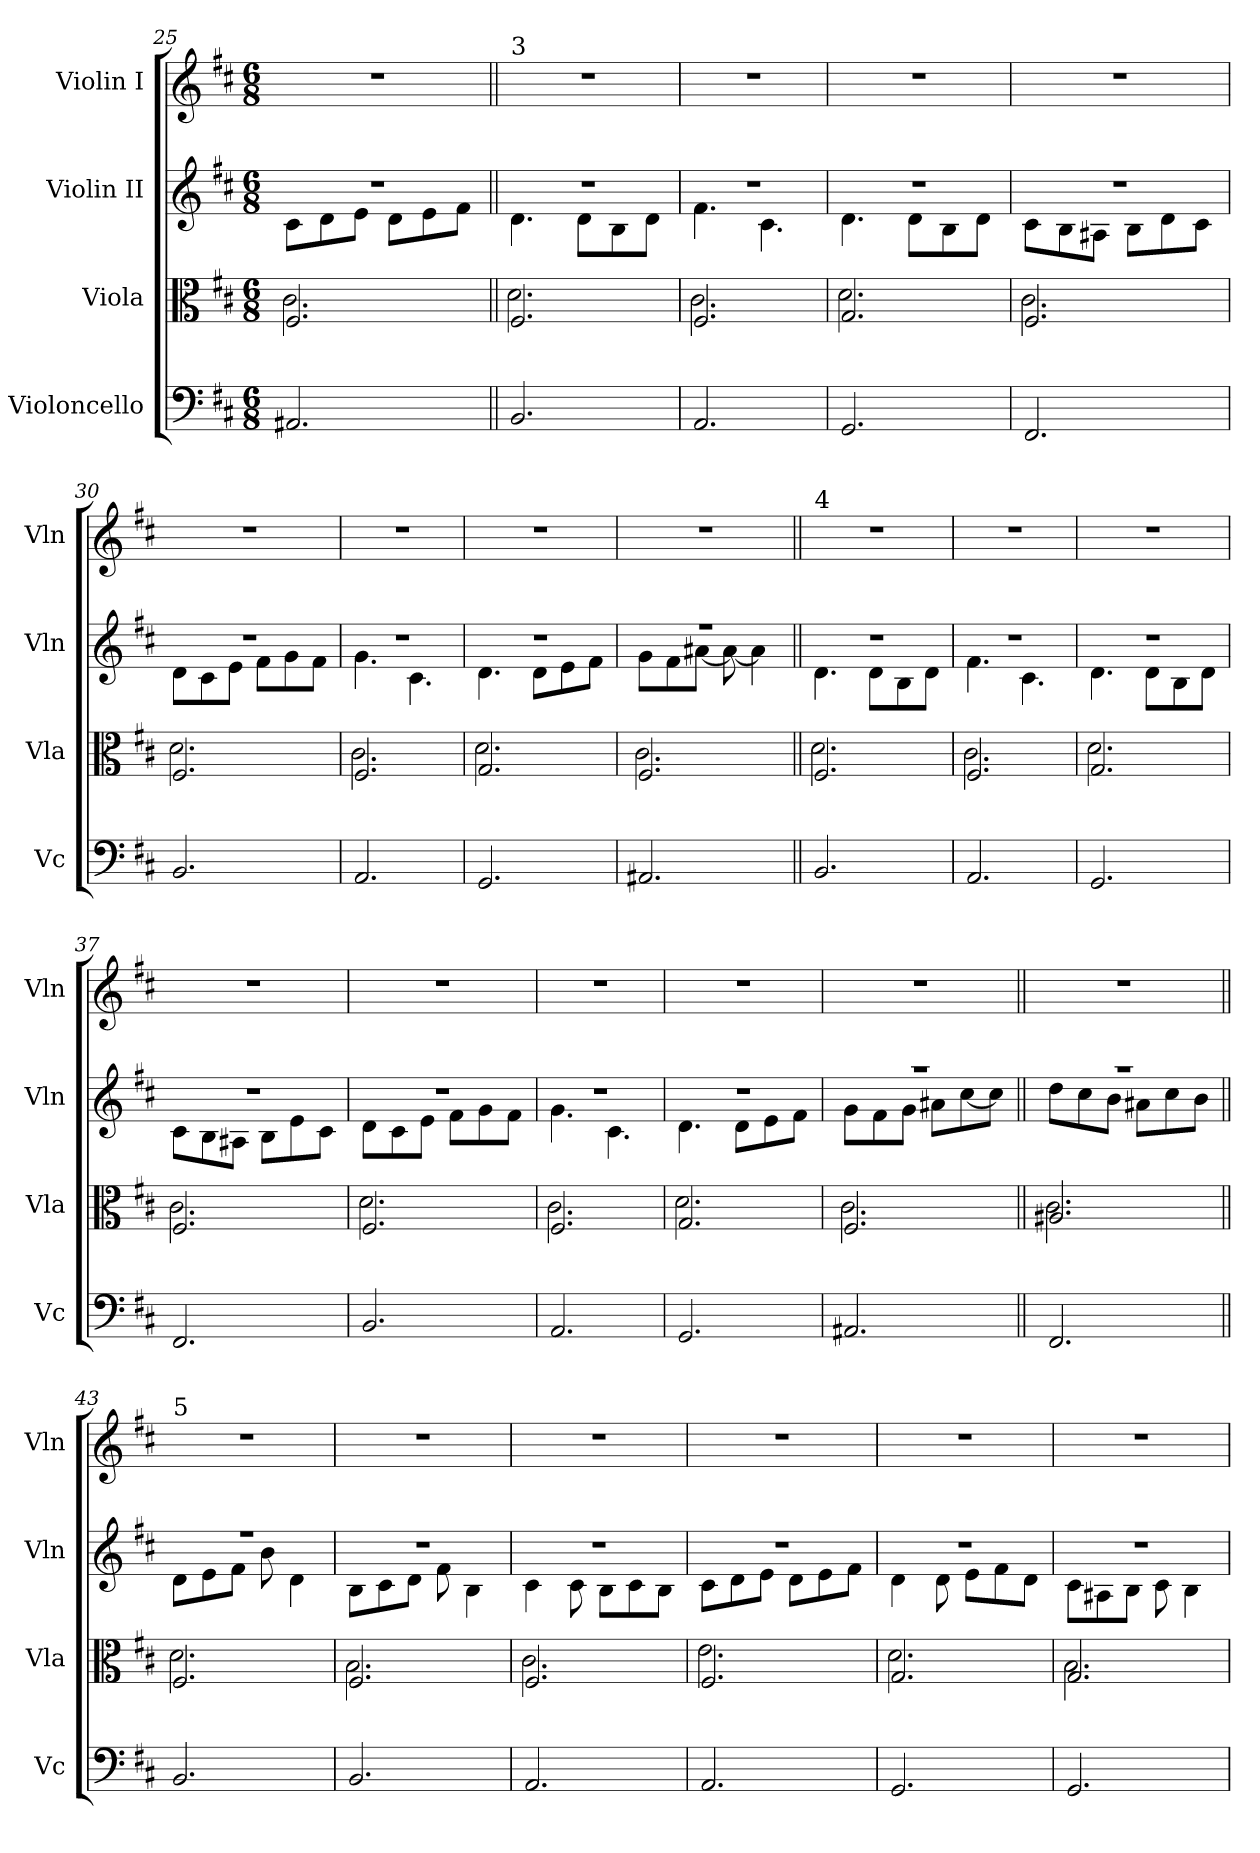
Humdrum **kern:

**kern	**kern	**kern	**kern
*part4	*part3	*part2	*part1
*staff4	*staff3	*staff2	*staff1
*I"Violoncello	*I"Viola	*I"Violin II	*I"Violin I
*I'Vc	*I'Vla	*I'Vln	*I'Vln
*clefF4	*clefC3	*clefG2	*clefG2
*k[f#c#]	*k[f#c#]	*k[f#c#]	*k[f#c#]
*M6/8	*M6/8	*M6/8	*M6/8
=25	=25	=25	=25
*	*^	*^	*
2.AA#X/	2.F#/	2.c#\	2.r	8c#\L	2.r
.	.	.	.	8d\	.
.	.	.	.	8e\J	.
.	.	.	.	8d\L	.
.	.	.	.	8e\	.
.	.	.	.	8f#\J	.
=26||	=26||	=26||	=26||	=26||	=26||
!	!	!	!	!	!LO:TX:a:t=3
2.BB/	2.F#/	2.d\	2.r	4.d\	2.r
.	.	.	.	8d\L	.
.	.	.	.	8B\	.
.	.	.	.	8d\J	.
=27	=27	=27	=27	=27	=27
2.AA/	2.F#/	2.c#\	2.r	4.f#\	2.r
.	.	.	.	4.c#\	.
=28	=28	=28	=28	=28	=28
2.GG/	2.G/	2.d\	2.r	4.d\	2.r
.	.	.	.	8d\L	.
.	.	.	.	8B\	.
.	.	.	.	8d\J	.
=29	=29	=29	=29	=29	=29
2.FF#/	2.F#/	2.c#\	2.r	8c#\L	2.r
.	.	.	.	8B\	.
.	.	.	.	8A#X\J	.
.	.	.	.	8B\L	.
.	.	.	.	8d\	.
.	.	.	.	8c#\J	.
=30	=30	=30	=30	=30	=30
2.BB/	2.F#/	2.d\	2.r	8d\L	2.r
.	.	.	.	8c#\	.
.	.	.	.	8e\J	.
.	.	.	.	8f#\L	.
.	.	.	.	8g\	.
.	.	.	.	8f#\J	.
=31	=31	=31	=31	=31	=31
2.AA/	2.F#/	2.c#\	2.r	4.g\	2.r
.	.	.	.	4.c#\	.
=32	=32	=32	=32	=32	=32
2.GG/	2.G/	2.d\	2.r	4.d\	2.r
.	.	.	.	8d\L	.
.	.	.	.	8e\	.
.	.	.	.	8f#\J	.
=33	=33	=33	=33	=33	=33
2.AA#X/	2.F#/	2.c#\	2.r	8g\L	2.r
.	.	.	.	8f#\	.
.	.	.	.	[8a#X\J	.
.	.	.	.	8a#\_	.
.	.	.	.	4a#\]	.
=34||	=34||	=34||	=34||	=34||	=34||
!	!	!	!	!	!LO:TX:a:t=4
2.BB/	2.F#/	2.d\	2.r	4.d\	2.r
.	.	.	.	8d\L	.
.	.	.	.	8B\	.
.	.	.	.	8d\J	.
=35	=35	=35	=35	=35	=35
2.AA/	2.F#/	2.c#\	2.r	4.f#\	2.r
.	.	.	.	4.c#\	.
=36	=36	=36	=36	=36	=36
2.GG/	2.G/	2.d\	2.r	4.d\	2.r
.	.	.	.	8d\L	.
.	.	.	.	8B\	.
.	.	.	.	8d\J	.
=37	=37	=37	=37	=37	=37
2.FF#/	2.F#/	2.c#\	2.r	8c#\L	2.r
.	.	.	.	8B\	.
.	.	.	.	8A#X\J	.
.	.	.	.	8B\L	.
.	.	.	.	8e\	.
.	.	.	.	8c#\J	.
=38	=38	=38	=38	=38	=38
2.BB/	2.F#/	2.d\	2.r	8d\L	2.r
.	.	.	.	8c#\	.
.	.	.	.	8e\J	.
.	.	.	.	8f#\L	.
.	.	.	.	8g\	.
.	.	.	.	8f#\J	.
=39	=39	=39	=39	=39	=39
2.AA/	2.F#/	2.c#\	2.r	4.g\	2.r
.	.	.	.	4.c#\	.
=40	=40	=40	=40	=40	=40
2.GG/	2.G/	2.d\	2.r	4.d\	2.r
.	.	.	.	8d\L	.
.	.	.	.	8e\	.
.	.	.	.	8f#\J	.
=41	=41	=41	=41	=41	=41
2.AA#X/	2.F#/	2.c#\	2.r	8g\L	2.r
.	.	.	.	8f#\	.
.	.	.	.	8g\J	.
.	.	.	.	8a#X\L	.
.	.	.	.	[8cc#\	.
.	.	.	.	8cc#\J]	.
=42||	=42||	=42||	=42||	=42||	=42||
2.FF#/	2.A#X/	2.c#\	2.r	8dd\L	2.r
.	.	.	.	8cc#\	.
.	.	.	.	8b\J	.
.	.	.	.	8a#X\L	.
.	.	.	.	8cc#\	.
.	.	.	.	8b\J	.
=43||	=43||	=43||	=43||	=43||	=43||
!	!	!	!	!	!LO:TX:a:t=5
2.BB/	2.F#/	2.d\	2.r	8d\L	2.r
.	.	.	.	8e\	.
.	.	.	.	8f#\J	.
.	.	.	.	8b\	.
.	.	.	.	4d\	.
=44	=44	=44	=44	=44	=44
2.BB/	2.F#/	2.B\	2.r	8B\L	2.r
.	.	.	.	8c#\	.
.	.	.	.	8d\J	.
.	.	.	.	8f#\	.
.	.	.	.	4B\	.
=45	=45	=45	=45	=45	=45
2.AA/	2.F#/	2.c#\	2.r	4c#\	2.r
.	.	.	.	8c#\	.
.	.	.	.	8B\L	.
.	.	.	.	8c#\	.
.	.	.	.	8B\J	.
=46	=46	=46	=46	=46	=46
2.AA/	2.F#/	2.e\	2.r	8c#\L	2.r
.	.	.	.	8d\	.
.	.	.	.	8e\J	.
.	.	.	.	8d\L	.
.	.	.	.	8e\	.
.	.	.	.	8f#\J	.
=47	=47	=47	=47	=47	=47
2.GG/	2.G/	2.d\	2.r	4d\	2.r
.	.	.	.	8d\	.
.	.	.	.	8e\L	.
.	.	.	.	8f#\	.
.	.	.	.	8d\J	.
=48	=48	=48	=48	=48	=48
2.GG/	2.G/	2.B\	2.r	8c#\L	2.r
.	.	.	.	8A#X\	.
.	.	.	.	8B\J	.
.	.	.	.	8c#\	.
.	.	.	.	4B\	.
*	*v	*v	*	*	*
*	*	*v	*v	*
=	=	=	=
*-	*-	*-	*-
